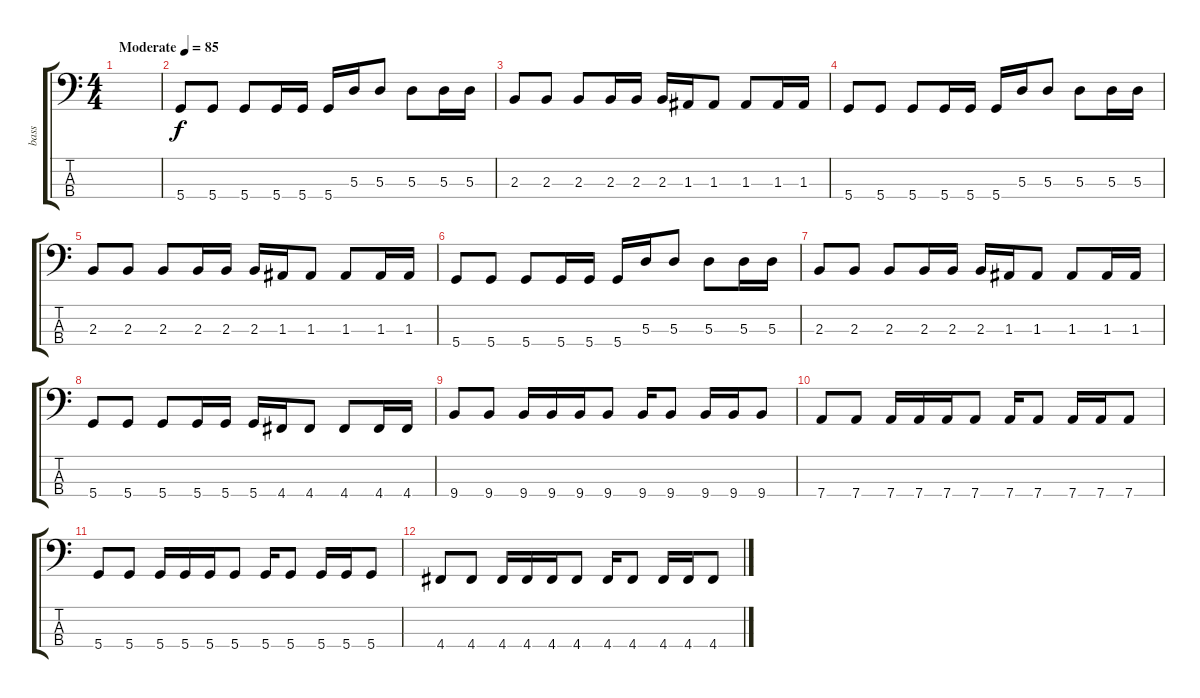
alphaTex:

\track ("bass" "bass") {instrument electricbassfinger}
\staff {score tabs}
\tuning (G2 D2 A1 D1) {hide}
\ts (4 4)
\tempo (85 "Moderate")
\clef f4
\ks c
|
5.4.8 5.4.8 5.4.8 5.4.16 5.4.16 5.4.16 5.3.16 5.3.8 5.3.8 5.3.16 5.3.16 |
2.3.8 2.3.8 2.3.8 2.3.16 2.3.16 2.3.16 1.3.16 1.3.8 1.3.8 1.3.16 1.3.16 |
5.4.8 5.4.8 5.4.8 5.4.16 5.4.16 5.4.16 5.3.16 5.3.8 5.3.8 5.3.16 5.3.16 |
2.3.8 2.3.8 2.3.8 2.3.16 2.3.16 2.3.16 1.3.16 1.3.8 1.3.8 1.3.16 1.3.16 |
5.4.8 5.4.8 5.4.8 5.4.16 5.4.16 5.4.16 5.3.16 5.3.8 5.3.8 5.3.16 5.3.16 |
2.3.8 2.3.8 2.3.8 2.3.16 2.3.16 2.3.16 1.3.16 1.3.8 1.3.8 1.3.16 1.3.16 |
5.4.8 5.4.8 5.4.8 5.4.16 5.4.16 5.4.16 4.4.16 4.4.8 4.4.8 4.4.16 4.4.16 |
9.4.8 9.4.8 9.4.16 9.4.16 9.4.16 9.4.8 9.4.16 9.4.8 9.4.16 9.4.16 9.4.8 |
7.4.8 7.4.8 7.4.16 7.4.16 7.4.16 7.4.8 7.4.16 7.4.8 7.4.16 7.4.16 7.4.8 |
5.4.8 5.4.8 5.4.16 5.4.16 5.4.16 5.4.8 5.4.16 5.4.8 5.4.16 5.4.16 5.4.8 |
4.4.8 4.4.8 4.4.16 4.4.16 4.4.16 4.4.8 4.4.16 4.4.8 4.4.16 4.4.16 4.4.8
